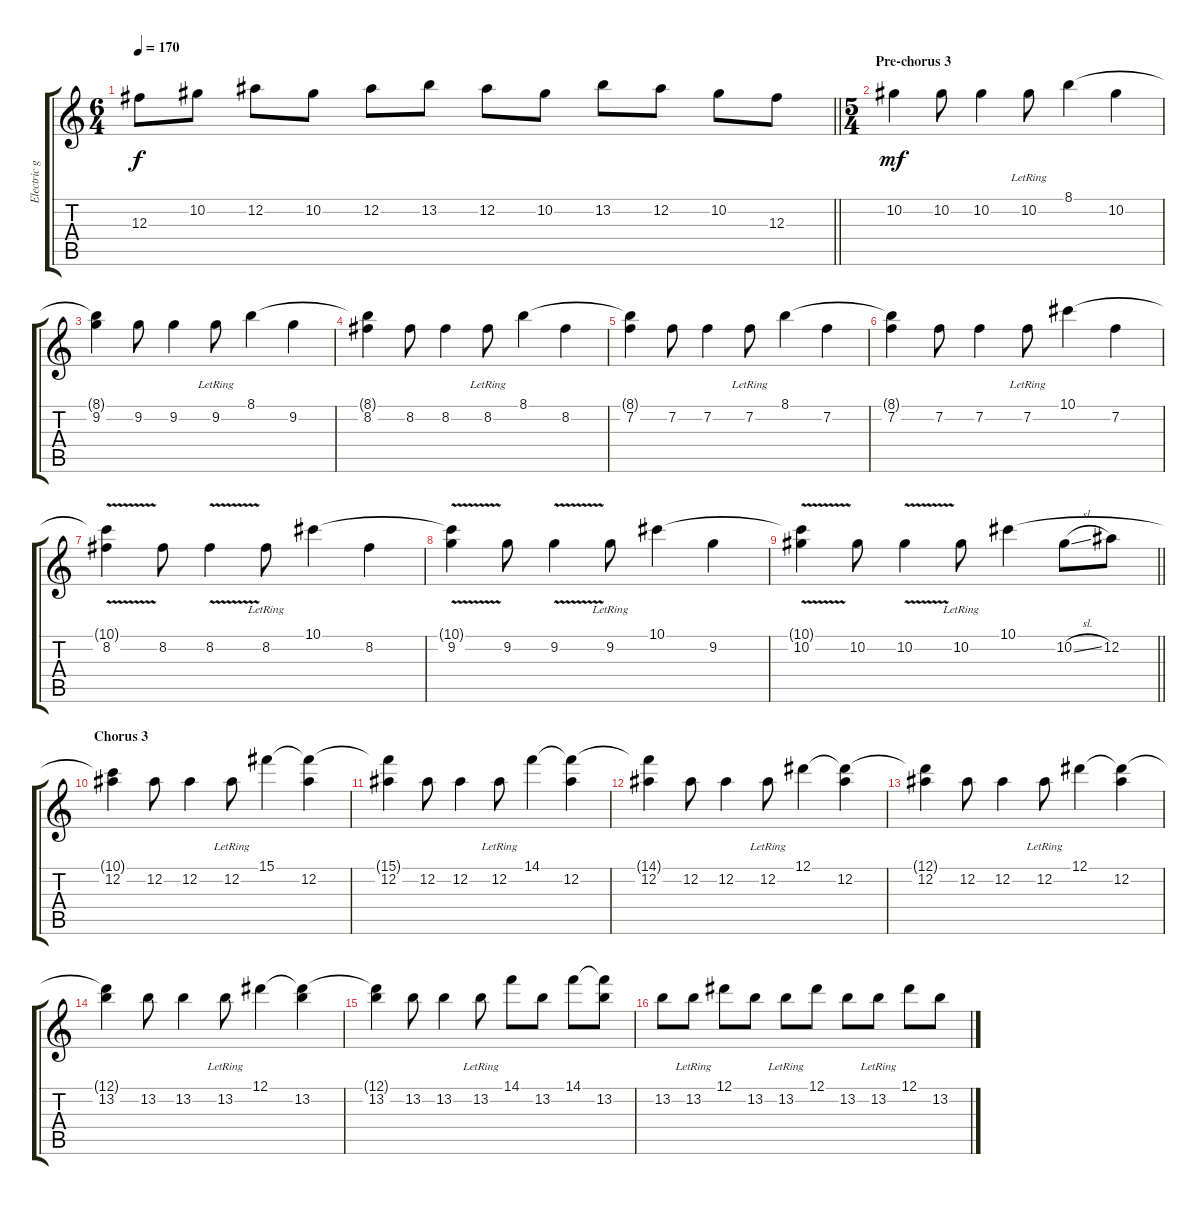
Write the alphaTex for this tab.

\track ("Electric guitar" "Electric g") {instrument electricguitarjazz}
\staff {score tabs}
\tuning (Eb4 Bb3 Gb3 Db3 Ab2 Eb2) {hide}
\ts (6 4)
\tempo 170
\clef g2
\barLineRight lightlight
\ks c
12.3.8{dy f} 10.2.8 12.2.8 10.2.8 12.2.8 13.2.8 12.2.8 10.2.8 13.2.8 12.2.8 10.2.8 12.3.8 |
\ts (5 4)
\section ("" "Pre-chorus 3")
10.2.4{dy mf} 10.2.8 10.2.4 10.2{lr}.8 8.1.4 10.2.4 |
(8.1{t} 9.2).4 9.2.8 9.2.4 9.2{lr}.8 8.1.4 9.2.4 |
(8.1{t} 8.2).4 8.2.8 8.2.4 8.2{lr}.8 8.1.4 8.2.4 |
(8.1{t} 7.2).4 7.2.8 7.2.4 7.2{lr}.8 8.1.4 7.2.4 |
(8.1{t} 7.2).4 7.2.8 7.2.4 7.2{lr}.8 10.1.4 7.2.4 |
(10.1{t} 8.2{v}).4 8.2.8 8.2{v}.4 8.2{lr}.8 10.1.4 8.2.4 |
(10.1{t} 9.2{v}).4 9.2.8 9.2{v}.4 9.2{lr}.8 10.1.4 9.2.4 |
\barLineRight lightlight
(10.1{t} 10.2{v}).4 10.2.8 10.2{v}.4 10.2{lr}.8 10.1.4 10.2{sl}.8 12.2.8 |
\section ("" "Chorus 3")
(10.1{t} 12.2).4 12.2.8 12.2.4 12.2{lr}.8 15.1.4 (15.1{t} 12.2).4 |
(15.1{t} 12.2).4 12.2.8 12.2.4 12.2{lr}.8 14.1.4 (14.1{t} 12.2).4 |
(14.1{t} 12.2).4 12.2.8 12.2.4 12.2{lr}.8 12.1.4 (12.1{t} 12.2).4 |
(12.1{t} 12.2).4 12.2.8 12.2.4 12.2{lr}.8 12.1.4 (12.1{t} 12.2).4 |
(12.1{t} 13.2).4 13.2.8 13.2.4 13.2{lr}.8 12.1.4 (12.1{t} 13.2).4 |
(12.1{t} 13.2).4 13.2.8 13.2.4 13.2{lr}.8 14.1.8 13.2.8 14.1.8 (14.1{t} 13.2).8 |
13.2.8 13.2{lr}.8 12.1.8 13.2.8 13.2{lr}.8 12.1.8 13.2.8 13.2{lr}.8 12.1.8 13.2.8
